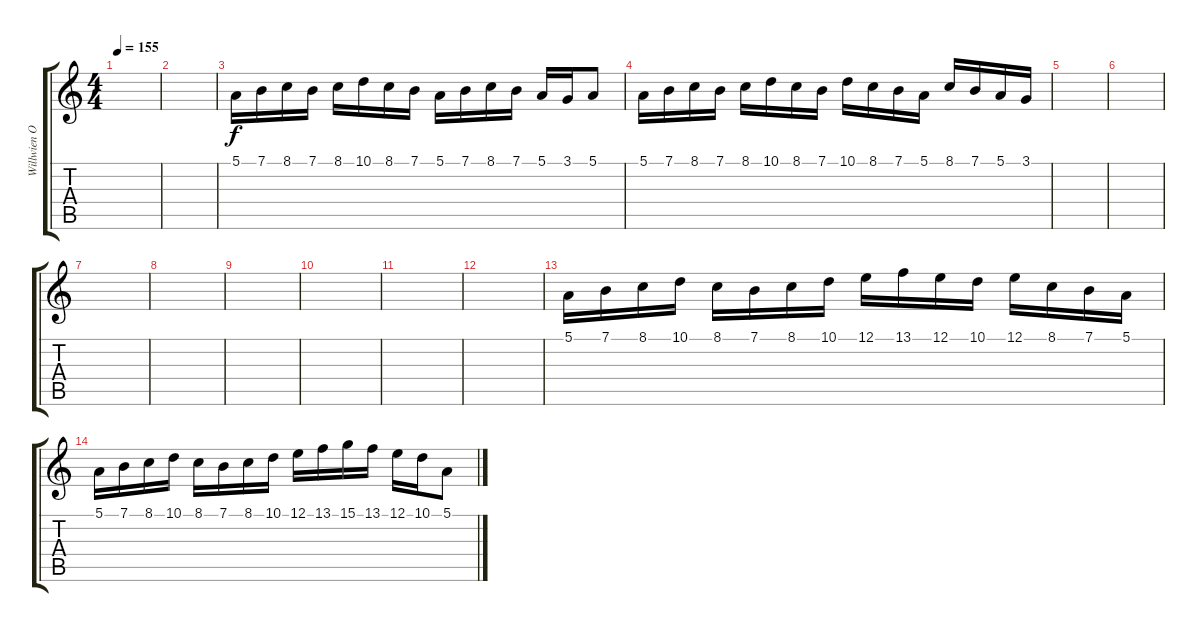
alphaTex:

\track ("Willwien Orfeus (Harpsichord)" "Willwien O") {instrument harpsichord}
\staff {score tabs}
\tuning (E4 B3 G3 D3 A2 E2) {hide}
\ts (4 4)
\tempo 155
\clef g2
\ks c
|
|
5.1.16 7.1.16 8.1.16 7.1.16 8.1.16 10.1.16 8.1.16 7.1.16 5.1.16 7.1.16 8.1.16 7.1.16 5.1.16 3.1.16 5.1.8 |
5.1.16 7.1.16 8.1.16 7.1.16 8.1.16 10.1.16 8.1.16 7.1.16 10.1.16 8.1.16 7.1.16 5.1.16 8.1.16 7.1.16 5.1.16 3.1.16 |
|
|
|
|
|
|
|
|
5.1.16 7.1.16 8.1.16 10.1.16 8.1.16 7.1.16 8.1.16 10.1.16 12.1.16 13.1.16 12.1.16 10.1.16 12.1.16 8.1.16 7.1.16 5.1.16 |
5.1.16 7.1.16 8.1.16 10.1.16 8.1.16 7.1.16 8.1.16 10.1.16 12.1.16 13.1.16 15.1.16 13.1.16 12.1.16 10.1.16 5.1.8
